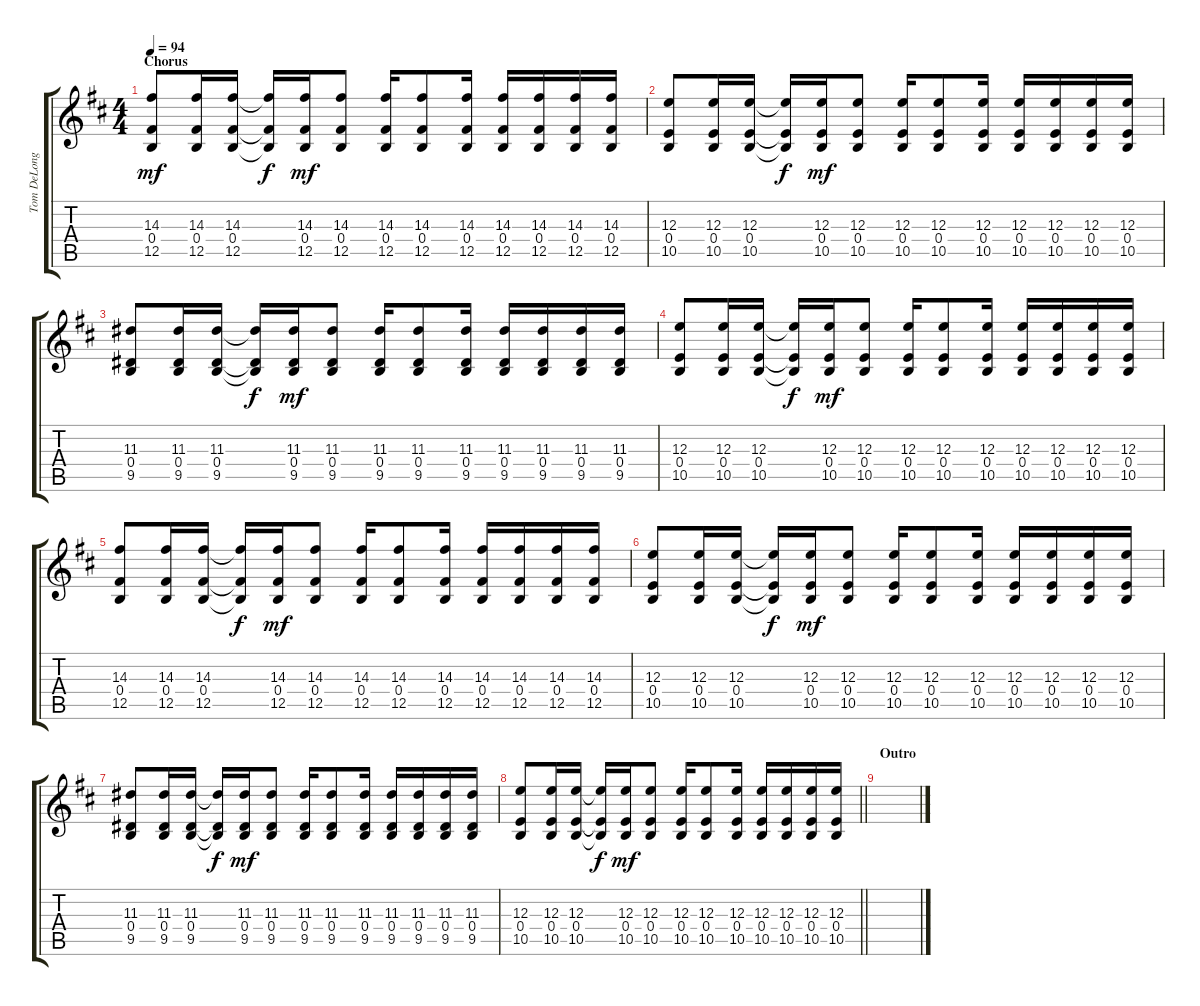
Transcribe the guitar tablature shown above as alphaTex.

\track ("Tom DeLonge 4" "Tom DeLong") {instrument electricguitarclean}
\staff {score tabs}
\tuning (Db4 Ab3 E3 B2 Gb2 Db2) {hide}
\ts (4 4)
\section ("" "Chorus")
\tempo 94
\clef g2
\ks d
(14.3 0.4 12.5).8{dy mf} (14.3 0.4 12.5).16 (14.3 0.4 12.5).16 (14.3{t} 0.4{t} 12.5{t}).16{dy f} (14.3 0.4 12.5).16{dy mf} (14.3 0.4 12.5).8 (14.3 0.4 12.5).16 (14.3 0.4 12.5).8 (14.3 0.4 12.5).16 (14.3 0.4 12.5).16 (14.3 0.4 12.5).16 (14.3 0.4 12.5).16 (14.3 0.4 12.5).16 |
(12.3 0.4 10.5).8 (12.3 0.4 10.5).16 (12.3 0.4 10.5).16 (12.3{t} 0.4{t} 10.5{t}).16{dy f} (12.3 0.4 10.5).16{dy mf} (12.3 0.4 10.5).8 (12.3 0.4 10.5).16 (12.3 0.4 10.5).8 (12.3 0.4 10.5).16 (12.3 0.4 10.5).16 (12.3 0.4 10.5).16 (12.3 0.4 10.5).16 (12.3 0.4 10.5).16 |
(11.3 0.4 9.5).8 (11.3 0.4 9.5).16 (11.3 0.4 9.5).16 (11.3{t} 0.4{t} 9.5{t}).16{dy f} (11.3 0.4 9.5).16{dy mf} (11.3 0.4 9.5).8 (11.3 0.4 9.5).16 (11.3 0.4 9.5).8 (11.3 0.4 9.5).16 (11.3 0.4 9.5).16 (11.3 0.4 9.5).16 (11.3 0.4 9.5).16 (11.3 0.4 9.5).16 |
(12.3 0.4 10.5).8 (12.3 0.4 10.5).16 (12.3 0.4 10.5).16 (12.3{t} 0.4{t} 10.5{t}).16{dy f} (12.3 0.4 10.5).16{dy mf} (12.3 0.4 10.5).8 (12.3 0.4 10.5).16 (12.3 0.4 10.5).8 (12.3 0.4 10.5).16 (12.3 0.4 10.5).16 (12.3 0.4 10.5).16 (12.3 0.4 10.5).16 (12.3 0.4 10.5).16 |
(14.3 0.4 12.5).8 (14.3 0.4 12.5).16 (14.3 0.4 12.5).16 (14.3{t} 0.4{t} 12.5{t}).16{dy f} (14.3 0.4 12.5).16{dy mf} (14.3 0.4 12.5).8 (14.3 0.4 12.5).16 (14.3 0.4 12.5).8 (14.3 0.4 12.5).16 (14.3 0.4 12.5).16 (14.3 0.4 12.5).16 (14.3 0.4 12.5).16 (14.3 0.4 12.5).16 |
(12.3 0.4 10.5).8 (12.3 0.4 10.5).16 (12.3 0.4 10.5).16 (12.3{t} 0.4{t} 10.5{t}).16{dy f} (12.3 0.4 10.5).16{dy mf} (12.3 0.4 10.5).8 (12.3 0.4 10.5).16 (12.3 0.4 10.5).8 (12.3 0.4 10.5).16 (12.3 0.4 10.5).16 (12.3 0.4 10.5).16 (12.3 0.4 10.5).16 (12.3 0.4 10.5).16 |
(11.3 0.4 9.5).8 (11.3 0.4 9.5).16 (11.3 0.4 9.5).16 (11.3{t} 0.4{t} 9.5{t}).16{dy f} (11.3 0.4 9.5).16{dy mf} (11.3 0.4 9.5).8 (11.3 0.4 9.5).16 (11.3 0.4 9.5).8 (11.3 0.4 9.5).16 (11.3 0.4 9.5).16 (11.3 0.4 9.5).16 (11.3 0.4 9.5).16 (11.3 0.4 9.5).16 |
\barLineRight lightlight
(12.3 0.4 10.5).8 (12.3 0.4 10.5).16 (12.3 0.4 10.5).16 (12.3{t} 0.4{t} 10.5{t}).16{dy f} (12.3 0.4 10.5).16{dy mf} (12.3 0.4 10.5).8 (12.3 0.4 10.5).16 (12.3 0.4 10.5).8 (12.3 0.4 10.5).16 (12.3 0.4 10.5).16 (12.3 0.4 10.5).16 (12.3 0.4 10.5).16 (12.3 0.4 10.5).16 |
\section ("" "Outro")
